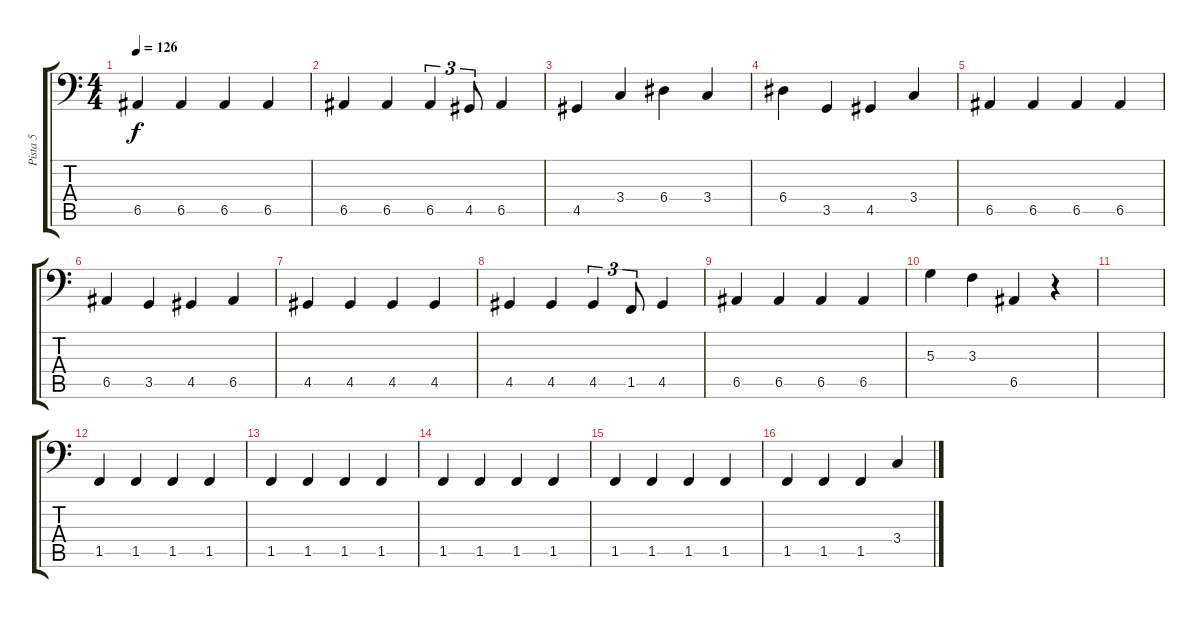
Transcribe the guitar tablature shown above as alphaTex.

\track ("Pista 5" "Pista 5") {instrument electricbassfinger}
\staff {score tabs}
\tuning (C3 G2 D2 A1 E1 B0) {hide}
\ts (4 4)
\tempo 126
\clef f4
\ks c
6.5.4{dy f} 6.5.4 6.5.4 6.5.4 |
6.5.4 6.5.4 6.5.4{tu (3 2)} 4.5.8{tu (3 2)} 6.5.4 |
4.5.4 3.4.4 6.4.4 3.4.4 |
6.4.4 3.5.4 4.5.4 3.4.4 |
6.5.4 6.5.4 6.5.4 6.5.4 |
6.5.4 3.5.4 4.5.4 6.5.4 |
4.5.4 4.5.4 4.5.4 4.5.4 |
4.5.4 4.5.4 4.5.4{tu (3 2)} 1.5.8{tu (3 2)} 4.5.4 |
6.5.4 6.5.4 6.5.4 6.5.4 |
5.3.4 3.3.4 6.5.4 r.4 |
|
1.5.4 1.5.4 1.5.4 1.5.4 |
1.5.4 1.5.4 1.5.4 1.5.4 |
1.5.4 1.5.4 1.5.4 1.5.4 |
1.5.4 1.5.4 1.5.4 1.5.4 |
1.5.4 1.5.4 1.5.4 3.4.4
